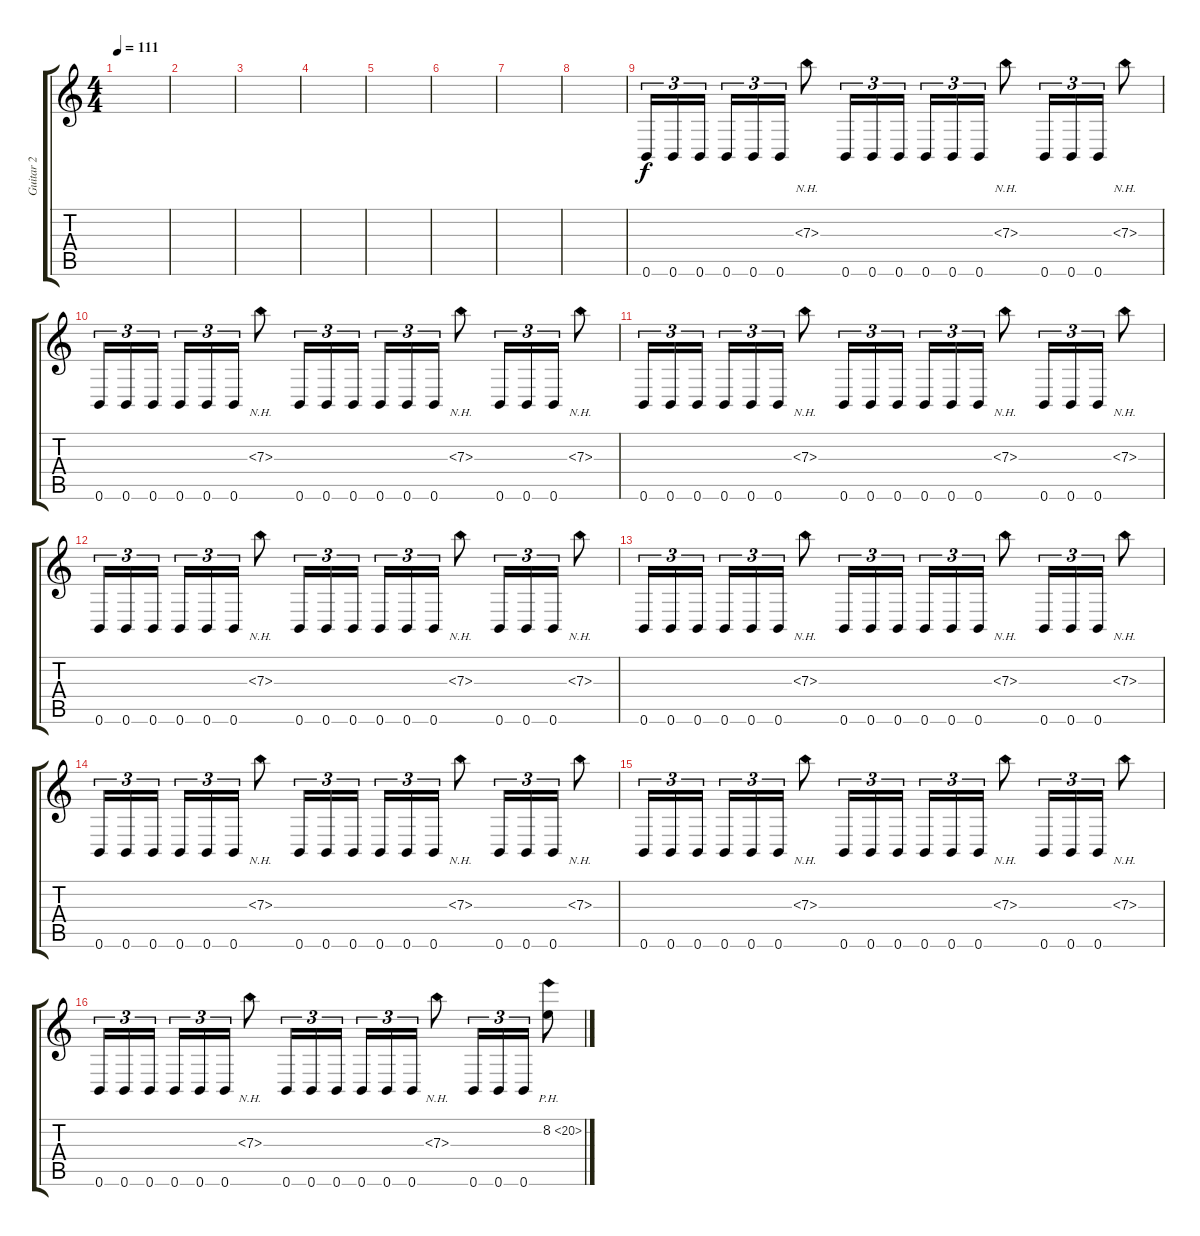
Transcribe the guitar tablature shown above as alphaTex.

\track ("Guitar 2" "Guitar 2") {instrument distortionguitar}
\staff {score tabs}
\tuning (Db4 Ab3 E3 B2 Gb2 B1) {hide}
\ts (4 4)
\tempo 111
\clef g2
\ks c
|
|
|
|
|
|
|
|
0.6.16{tu (3 2)} 0.6.16{tu (3 2)} 0.6.16{tu (3 2) beam splitsecondary} 0.6.16{tu (3 2)} 0.6.16{tu (3 2)} 0.6.16{tu (3 2)} 7.3{nh}.8 0.6.16{tu (3 2)} 0.6.16{tu (3 2)} 0.6.16{tu (3 2)} 0.6.16{tu (3 2)} 0.6.16{tu (3 2)} 0.6.16{tu (3 2)} 7.3{nh}.8 0.6.16{tu (3 2)} 0.6.16{tu (3 2)} 0.6.16{tu (3 2)} 7.3{nh}.8 |
0.6.16{tu (3 2)} 0.6.16{tu (3 2)} 0.6.16{tu (3 2) beam splitsecondary} 0.6.16{tu (3 2)} 0.6.16{tu (3 2)} 0.6.16{tu (3 2)} 7.3{nh}.8 0.6.16{tu (3 2)} 0.6.16{tu (3 2)} 0.6.16{tu (3 2)} 0.6.16{tu (3 2)} 0.6.16{tu (3 2)} 0.6.16{tu (3 2)} 7.3{nh}.8 0.6.16{tu (3 2)} 0.6.16{tu (3 2)} 0.6.16{tu (3 2)} 7.3{nh}.8 |
0.6.16{tu (3 2)} 0.6.16{tu (3 2)} 0.6.16{tu (3 2) beam splitsecondary} 0.6.16{tu (3 2)} 0.6.16{tu (3 2)} 0.6.16{tu (3 2)} 7.3{nh}.8 0.6.16{tu (3 2)} 0.6.16{tu (3 2)} 0.6.16{tu (3 2)} 0.6.16{tu (3 2)} 0.6.16{tu (3 2)} 0.6.16{tu (3 2)} 7.3{nh}.8 0.6.16{tu (3 2)} 0.6.16{tu (3 2)} 0.6.16{tu (3 2)} 7.3{nh}.8 |
0.6.16{tu (3 2)} 0.6.16{tu (3 2)} 0.6.16{tu (3 2) beam splitsecondary} 0.6.16{tu (3 2)} 0.6.16{tu (3 2)} 0.6.16{tu (3 2)} 7.3{nh}.8 0.6.16{tu (3 2)} 0.6.16{tu (3 2)} 0.6.16{tu (3 2)} 0.6.16{tu (3 2)} 0.6.16{tu (3 2)} 0.6.16{tu (3 2)} 7.3{nh}.8 0.6.16{tu (3 2)} 0.6.16{tu (3 2)} 0.6.16{tu (3 2)} 7.3{nh}.8 |
0.6.16{tu (3 2)} 0.6.16{tu (3 2)} 0.6.16{tu (3 2) beam splitsecondary} 0.6.16{tu (3 2)} 0.6.16{tu (3 2)} 0.6.16{tu (3 2)} 7.3{nh}.8 0.6.16{tu (3 2)} 0.6.16{tu (3 2)} 0.6.16{tu (3 2)} 0.6.16{tu (3 2)} 0.6.16{tu (3 2)} 0.6.16{tu (3 2)} 7.3{nh}.8 0.6.16{tu (3 2)} 0.6.16{tu (3 2)} 0.6.16{tu (3 2)} 7.3{nh}.8 |
0.6.16{tu (3 2)} 0.6.16{tu (3 2)} 0.6.16{tu (3 2) beam splitsecondary} 0.6.16{tu (3 2)} 0.6.16{tu (3 2)} 0.6.16{tu (3 2)} 7.3{nh}.8 0.6.16{tu (3 2)} 0.6.16{tu (3 2)} 0.6.16{tu (3 2)} 0.6.16{tu (3 2)} 0.6.16{tu (3 2)} 0.6.16{tu (3 2)} 7.3{nh}.8 0.6.16{tu (3 2)} 0.6.16{tu (3 2)} 0.6.16{tu (3 2)} 7.3{nh}.8 |
0.6.16{tu (3 2)} 0.6.16{tu (3 2)} 0.6.16{tu (3 2) beam splitsecondary} 0.6.16{tu (3 2)} 0.6.16{tu (3 2)} 0.6.16{tu (3 2)} 7.3{nh}.8 0.6.16{tu (3 2)} 0.6.16{tu (3 2)} 0.6.16{tu (3 2)} 0.6.16{tu (3 2)} 0.6.16{tu (3 2)} 0.6.16{tu (3 2)} 7.3{nh}.8 0.6.16{tu (3 2)} 0.6.16{tu (3 2)} 0.6.16{tu (3 2)} 7.3{nh}.8 |
0.6.16{tu (3 2)} 0.6.16{tu (3 2)} 0.6.16{tu (3 2) beam splitsecondary} 0.6.16{tu (3 2)} 0.6.16{tu (3 2)} 0.6.16{tu (3 2)} 7.3{nh}.8 0.6.16{tu (3 2)} 0.6.16{tu (3 2)} 0.6.16{tu (3 2)} 0.6.16{tu (3 2)} 0.6.16{tu (3 2)} 0.6.16{tu (3 2)} 7.3{nh}.8 0.6.16{tu (3 2)} 0.6.16{tu (3 2)} 0.6.16{tu (3 2)} 8.2{ph 12}.8
